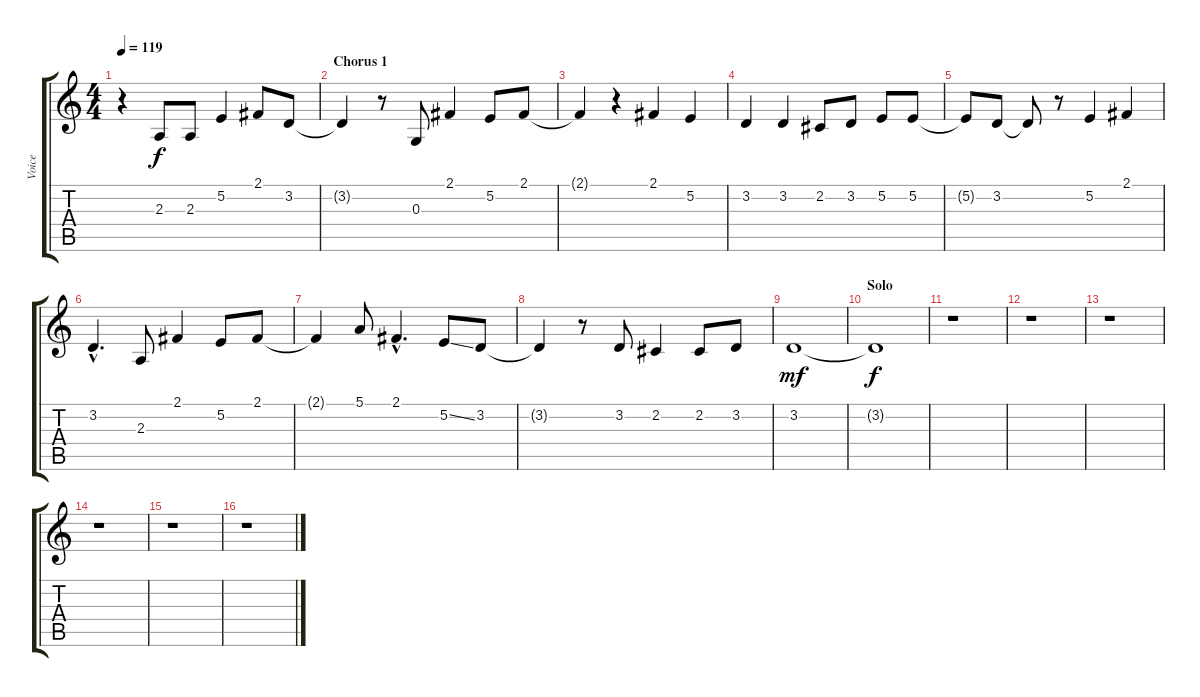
\track ("Voice" "Voice") {instrument lead1square}
\staff {score tabs}
\tuning (E4 B3 G3 D3 A2 E2) {hide}
\ts (4 4)
\tempo 119
\clef g2
\ks c
r.4{dy f} 2.3.8 2.3.8 5.2.4 2.1.8 3.2.8 |
\section ("" "Chorus 1")
3.2{t}.4 r.8 0.3.8 2.1.4 5.2.8 2.1.8 |
2.1{t}.4 r.4 2.1.4 5.2.4 |
3.2.4 3.2.4 2.2.8 3.2.8 5.2.8 5.2.8 |
5.2{t}.8 3.2.8 3.2{t}.8 r.8 5.2.4 2.1.4 |
3.2{hac}.4{d} 2.3.8 2.1.4 5.2.8 2.1.8 |
2.1{t}.4 5.1.8 2.1{hac}.4{d} 5.2{ss}.8 3.2.8 |
3.2{t}.4 r.8 3.2.8 2.2.4 2.2.8 3.2.8 |
3.2.1{dy mf volume 0} |
\section ("" "Solo")
3.2{t}.1{dy f} |
r.1{volume 12} |
r.1 |
r.1 |
r.1 |
r.1 |
r.1
